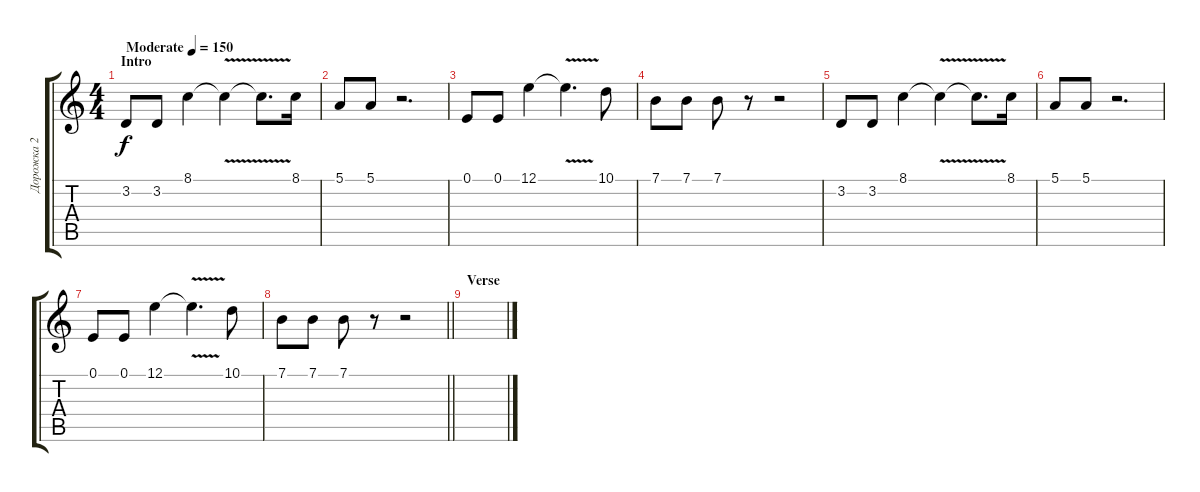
\track ("Дорожка 2" "Дорожка 2") {instrument lead1square}
\staff {score tabs}
\tuning (E4 B3 G3 D3 A2 E2) {hide}
\ts (4 4)
\section ("" "Intro")
\tempo (150 "Moderate")
\clef g2
\ks c
3.2.8{dy f instrument lead1square} 3.2.8 8.1.4 8.1{v t}.4 8.1{t}.8{d} 8.1.16 |
5.1.8 5.1.8 r.2{d} |
0.1.8 0.1.8 12.1.4 12.1{v t}.4{d} 10.1.8 |
7.1.8 7.1.8 7.1.8 r.8 r.2 |
3.2.8 3.2.8 8.1.4 8.1{v t}.4 8.1{t}.8{d} 8.1.16 |
5.1.8 5.1.8 r.2{d} |
0.1.8 0.1.8 12.1.4 12.1{v t}.4{d} 10.1.8 |
\barLineRight lightlight
7.1.8 7.1.8 7.1.8 r.8 r.2 |
\section ("" "Verse")
